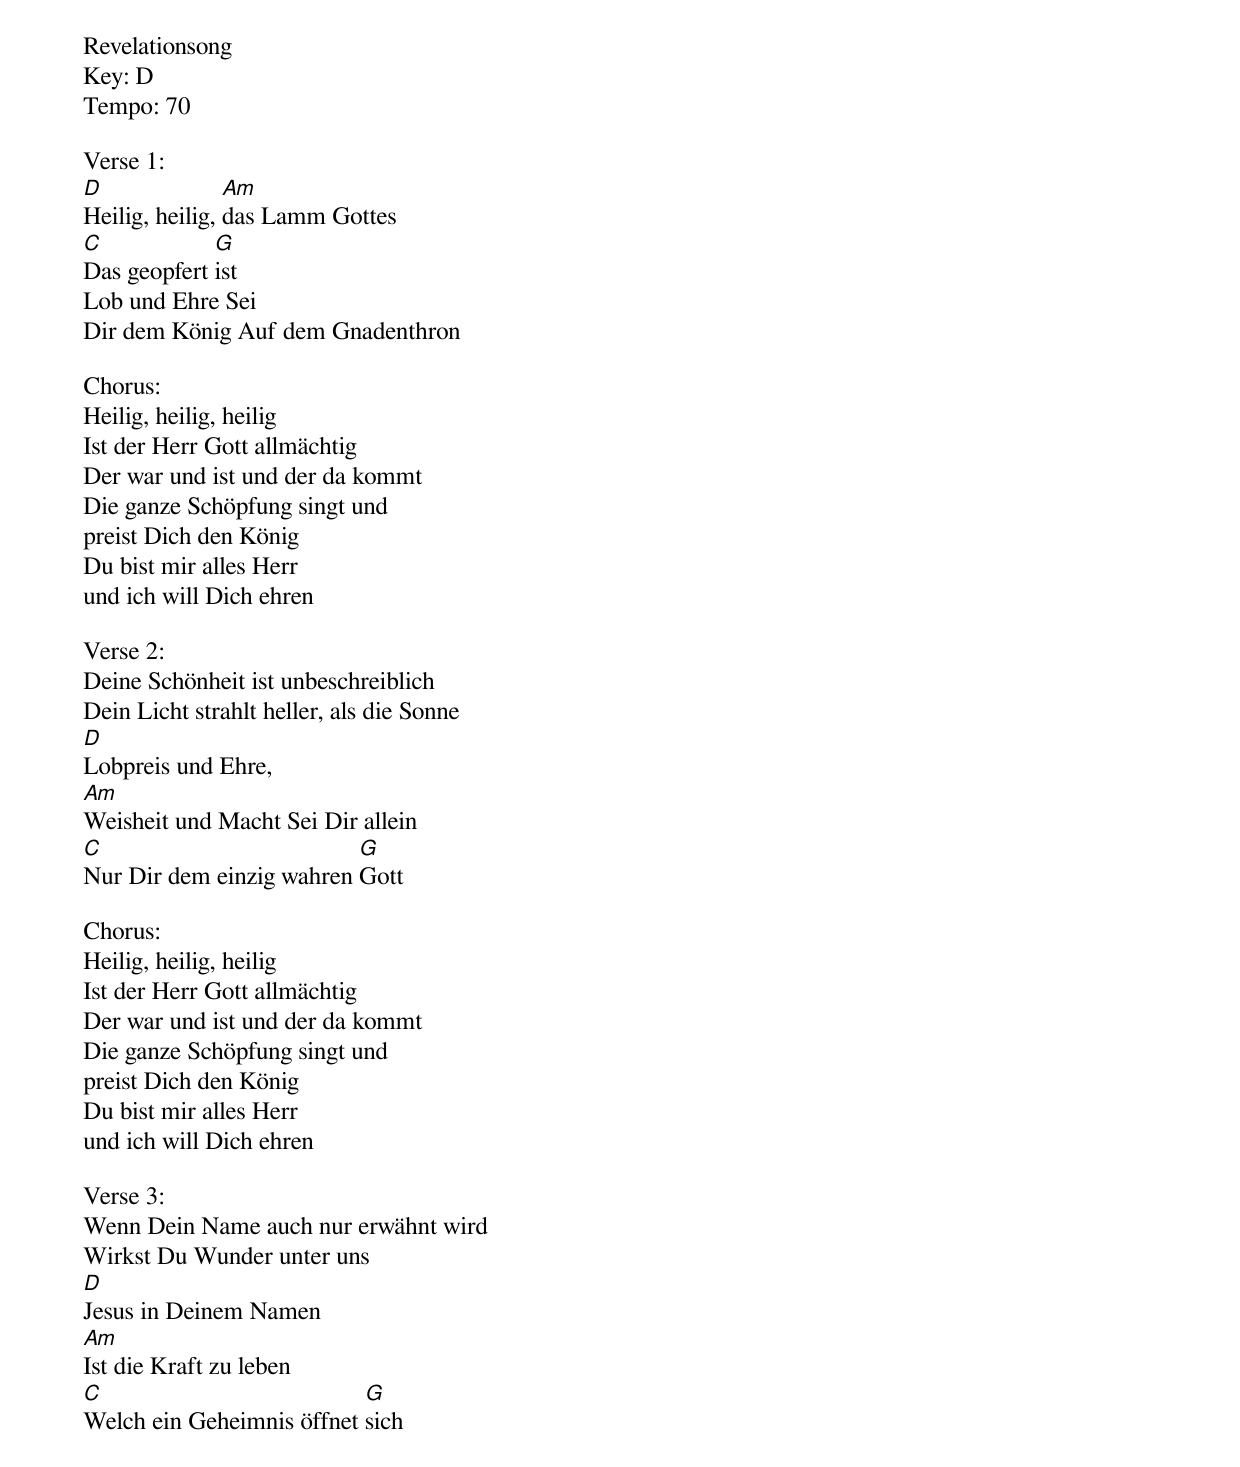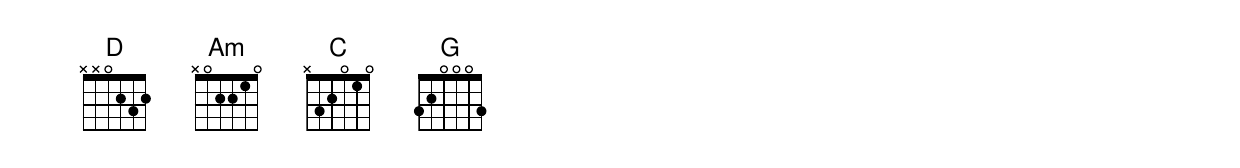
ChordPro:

Revelationsong
Key: D
Tempo: 70

Verse 1:
[D]Heilig, heilig, [Am]das Lamm Gottes
[C]Das geopfert [G]ist
Lob und Ehre Sei
Dir dem König Auf dem Gnadenthron

Chorus:
Heilig, heilig, heilig
Ist der Herr Gott allmächtig
Der war und ist und der da kommt
Die ganze Schöpfung singt und
preist Dich den König
Du bist mir alles Herr
und ich will Dich ehren

Verse 2:
Deine Schönheit ist unbeschreiblich
Dein Licht strahlt heller, als die Sonne
[D]Lobpreis und Ehre,
[Am]Weisheit und Macht Sei Dir allein
[C]Nur Dir dem einzig wahren [G]Gott

Chorus:
Heilig, heilig, heilig
Ist der Herr Gott allmächtig
Der war und ist und der da kommt
Die ganze Schöpfung singt und
preist Dich den König
Du bist mir alles Herr
und ich will Dich ehren

Verse 3:
Wenn Dein Name auch nur erwähnt wird
Wirkst Du Wunder unter uns
[D]Jesus in Deinem Namen
[Am]Ist die Kraft zu leben
[C]Welch ein Geheimnis öffnet [G]sich
